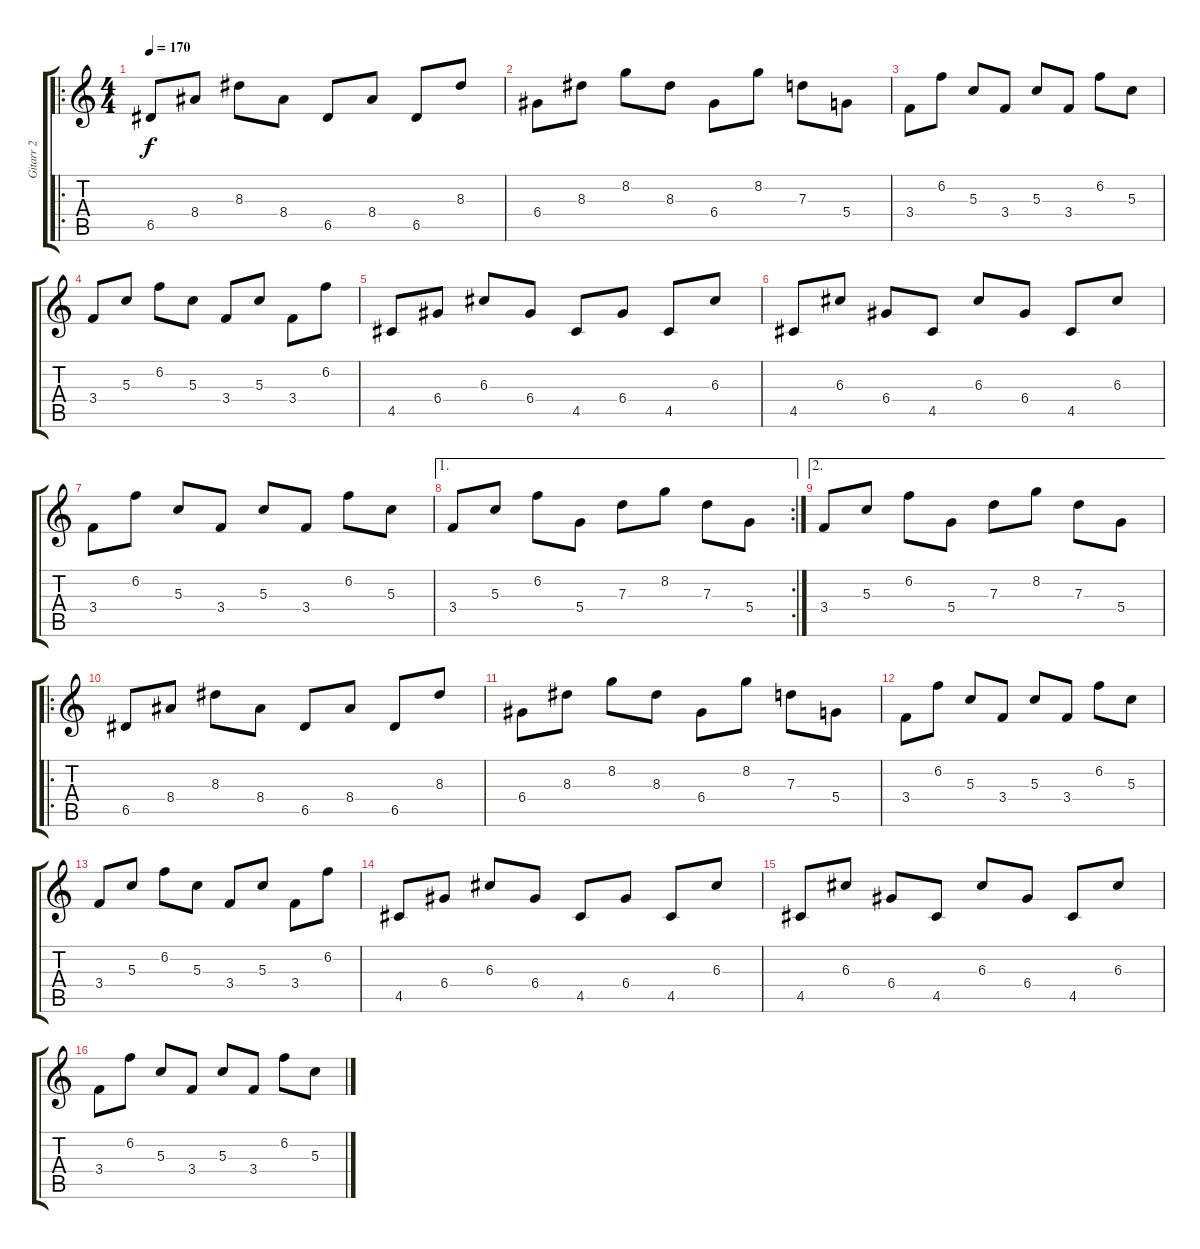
\track ("Gitarr 2" "Gitarr 2") {instrument overdrivenguitar}
\staff {score tabs}
\tuning (E4 B3 G3 D3 A2 E2) {hide}
\ro
\ts (4 4)
\tempo 170
\clef g2
\ks c
6.5.8{dy f} 8.4.8 8.3.8 8.4.8 6.5.8 8.4.8 6.5.8 8.3.8 |
6.4.8 8.3.8 8.2.8 8.3.8 6.4.8 8.2.8 7.3.8 5.4.8 |
3.4.8 6.2.8 5.3.8 3.4.8 5.3.8 3.4.8 6.2.8 5.3.8 |
3.4.8 5.3.8 6.2.8 5.3.8 3.4.8 5.3.8 3.4.8 6.2.8 |
4.5.8 6.4.8 6.3.8 6.4.8 4.5.8 6.4.8 4.5.8 6.3.8 |
4.5.8 6.3.8 6.4.8 4.5.8 6.3.8 6.4.8 4.5.8 6.3.8 |
3.4.8 6.2.8 5.3.8 3.4.8 5.3.8 3.4.8 6.2.8 5.3.8 |
\ae 1
\rc 2
3.4.8 5.3.8 6.2.8 5.4.8 7.3.8 8.2.8 7.3.8 5.4.8 |
\ae 2
3.4.8 5.3.8 6.2.8 5.4.8 7.3.8 8.2.8 7.3.8 5.4.8 |
\ro
6.5.8 8.4.8 8.3.8 8.4.8 6.5.8 8.4.8 6.5.8 8.3.8 |
6.4.8 8.3.8 8.2.8 8.3.8 6.4.8 8.2.8 7.3.8 5.4.8 |
3.4.8 6.2.8 5.3.8 3.4.8 5.3.8 3.4.8 6.2.8 5.3.8 |
3.4.8 5.3.8 6.2.8 5.3.8 3.4.8 5.3.8 3.4.8 6.2.8 |
4.5.8 6.4.8 6.3.8 6.4.8 4.5.8 6.4.8 4.5.8 6.3.8 |
4.5.8 6.3.8 6.4.8 4.5.8 6.3.8 6.4.8 4.5.8 6.3.8 |
3.4.8 6.2.8 5.3.8 3.4.8 5.3.8 3.4.8 6.2.8 5.3.8
